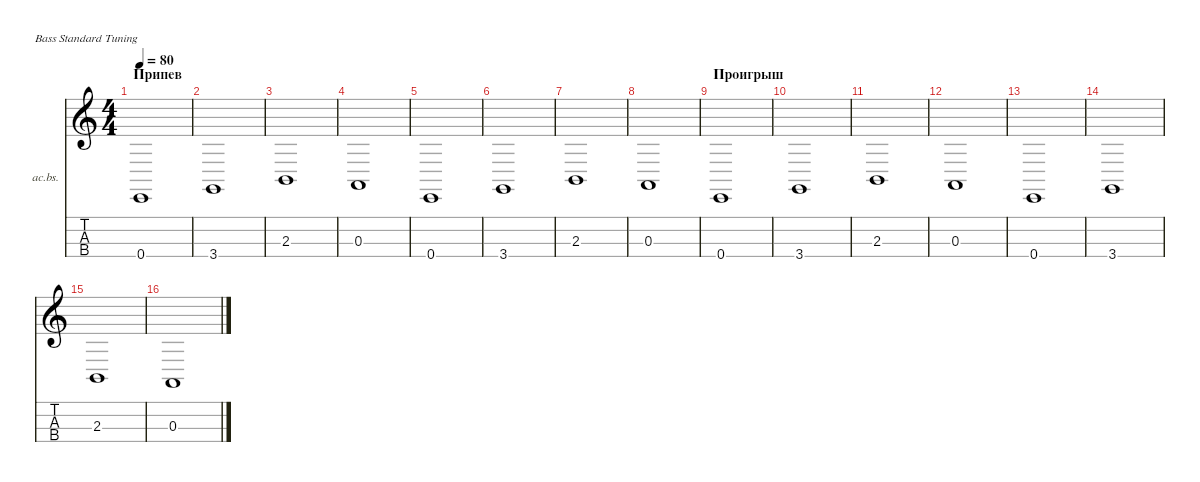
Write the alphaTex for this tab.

\defaultSystemsLayout 4
\hideDynamics
\bracketExtendMode nobrackets
\firstSystemTrackNameOrientation horizontal
\otherSystemsTrackNameOrientation horizontal
\track ("Acoustic Bass" "ac.bs.") {instrument acousticbass}
\staff {score tabs}
\tuning (G2 D2 A1 E1)
\ts (4 4)
\section ("" "Припев")
\tempo 80
\clef g2
\ks c
0.4.1{dy mf beam Up} |
3.4.1{beam Up} |
2.3.1{beam Up} |
0.3.1{beam Up} |
0.4.1{beam Up} |
3.4.1{beam Up} |
2.3.1{beam Up} |
0.3.1{beam Up} |
\section ("" "Проигрыш")
0.4.1{beam Up} |
3.4.1{beam Up} |
2.3.1{beam Up} |
0.3.1{beam Up} |
0.4.1{beam Up} |
3.4.1{beam Up} |
2.3.1{beam Up} |
0.3.1{beam Up}
